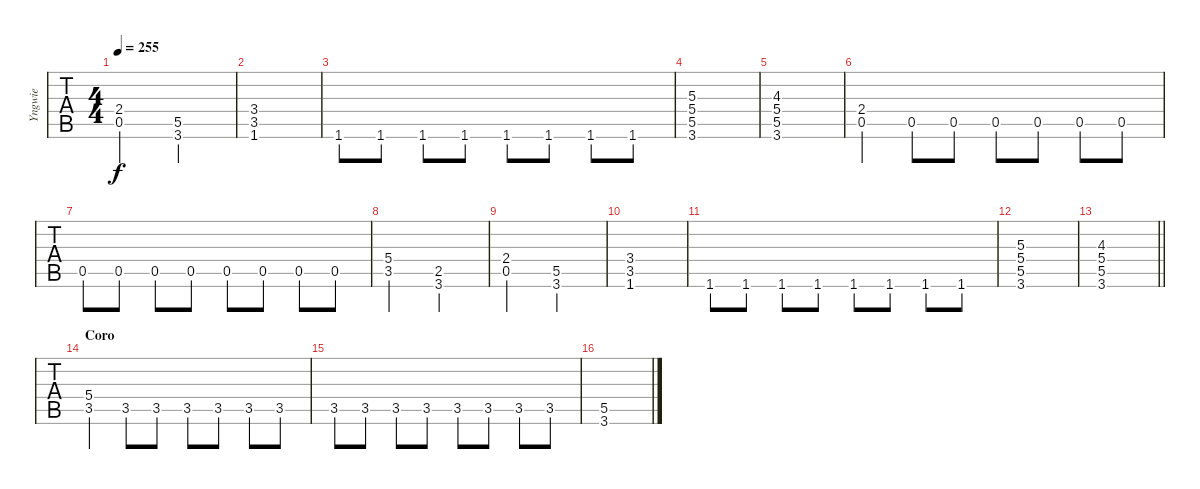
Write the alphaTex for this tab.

\track ("Yngwie" "Yngwie") {instrument distortionguitar}
\staff {tabs}
\tuning (Eb4 Bb3 Gb3 Db3 Ab2 Eb2) {hide}
\ts (4 4)
\tempo 255
\clef g2
\ks c
(2.4 0.5).2{dy f} (5.5 3.6).2 |
(3.4 3.5 1.6).1 |
1.6.8 1.6.8 1.6.8 1.6.8 1.6.8 1.6.8 1.6.8 1.6.8 |
(5.3 5.4 5.5 3.6).1 |
(4.3 5.4 5.5 3.6).1 |
(2.4 0.5).4 0.5.8 0.5.8 0.5.8 0.5.8 0.5.8 0.5.8 |
0.5.8 0.5.8 0.5.8 0.5.8 0.5.8 0.5.8 0.5.8 0.5.8 |
(5.4 3.5).2 (2.5 3.6).2 |
(2.4 0.5).2 (5.5 3.6).2 |
(3.4 3.5 1.6).1 |
1.6.8 1.6.8 1.6.8 1.6.8 1.6.8 1.6.8 1.6.8 1.6.8 |
(5.3 5.4 5.5 3.6).1 |
\barLineRight lightlight
(4.3 5.4 5.5 3.6).1 |
\section ("" "Coro")
(5.4 3.5).4 3.5.8 3.5.8 3.5.8 3.5.8 3.5.8 3.5.8 |
3.5.8 3.5.8 3.5.8 3.5.8 3.5.8 3.5.8 3.5.8 3.5.8 |
(5.5 3.6).1
